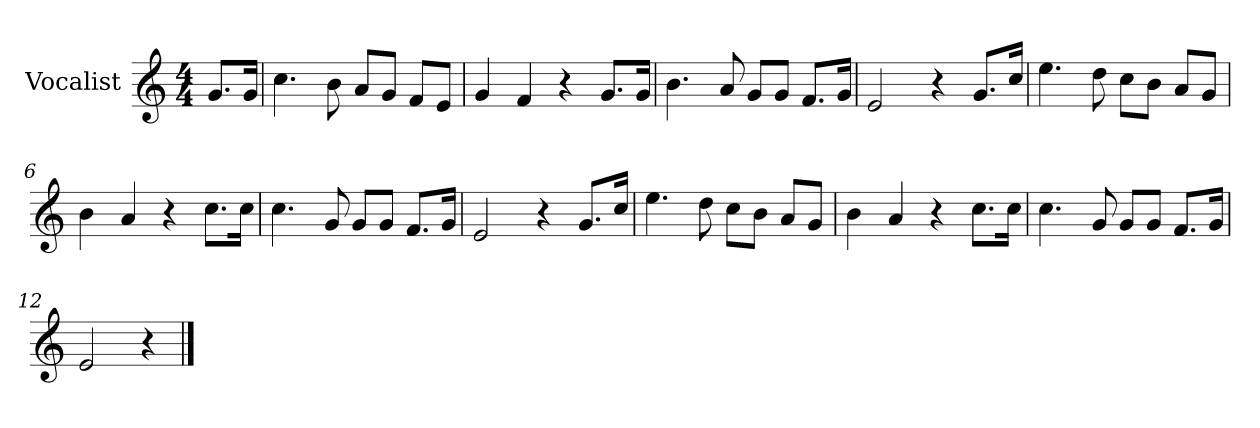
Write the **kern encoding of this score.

**kern
*part1
*staff1
*I"Vocalist
*k[]
*C:
*M4/4
=
8.gL
16gJk
=1
4.cc
8b
8aL
8gJ
8fL
8eJ
=2
4g
4f
4r
8.gL
16gJk
=3
4.b
8a
8gL
8gJ
8.fL
16gJk
=4
2e
4r
8.gL
16ccJk
=5
4.ee
8dd
8ccL
8bJ
8aL
8gJ
=6
4b
4a
4r
8.ccL
16ccJk
=7
4.cc
8g
8gL
8gJ
8.fL
16gJk
=8
2e
4r
8.gL
16ccJk
=9
4.ee
8dd
8ccL
8bJ
8aL
8gJ
=10
4b
4a
4r
8.ccL
16ccJk
=11
4.cc
8g
8gL
8gJ
8.fL
16gJk
=12
2e
4r
==
*-
